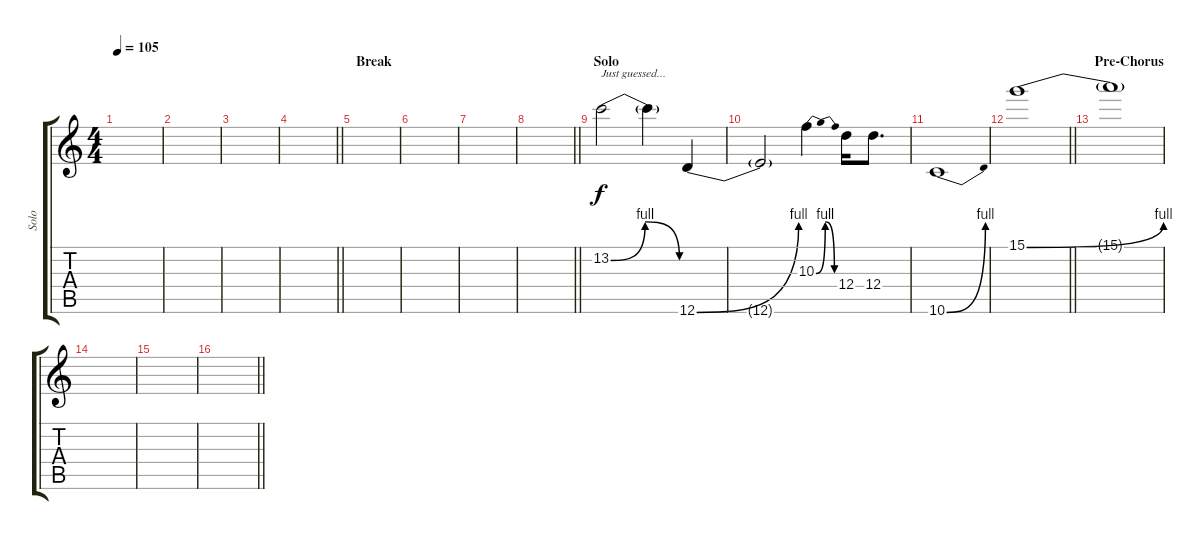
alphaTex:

\track ("Solo" "Solo") {instrument overdrivenguitar}
\staff {score tabs}
\tuning (E4 B3 G3 D3 A2 D2) {hide}
\ts (4 4)
\tempo 105
\clef g2
\ks c
|
|
|
\barLineRight lightlight
|
\section ("" "Break")
|
|
|
\barLineRight lightlight
|
\section ("" "Solo")
13.2{be (bendrelease 0 0 30 4 45 4 60 0)}.2{txt "Just guessed..."} 13.2{t}.4 12.6{be (bend 0 0 60 4)}.4 |
12.6{t}.2 10.3{be (bendrelease 0 0 20 4 30 4 60 0)}.4 12.4.16 12.4.8{d} |
10.6{be (bend 0 0 60 4)}.1 |
\barLineRight lightlight
15.1{be (bend 0 0 60 4)}.1 |
\section ("" "Pre-Chorus")
15.1{t}.1 |
|
|
\barLineRight lightlight
